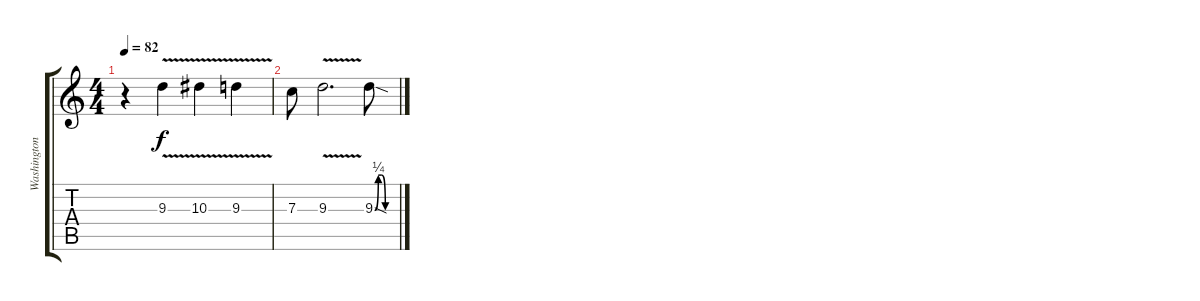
\track ("Washington" "Washington") {instrument distortionguitar}
\staff {score tabs}
\tuning (D4 A3 F3 C3 G2 D2) {hide}
\ts (4 4)
\tempo 82
\clef g2
\ks c
r.4{dy f} 9.3{v}.4 10.3{v}.4 9.3{v}.4 |
7.3.8 9.3{v}.2{d} 9.3{be (custom 0 0 10 1 20 1 30 0 60 0) sod}.8
